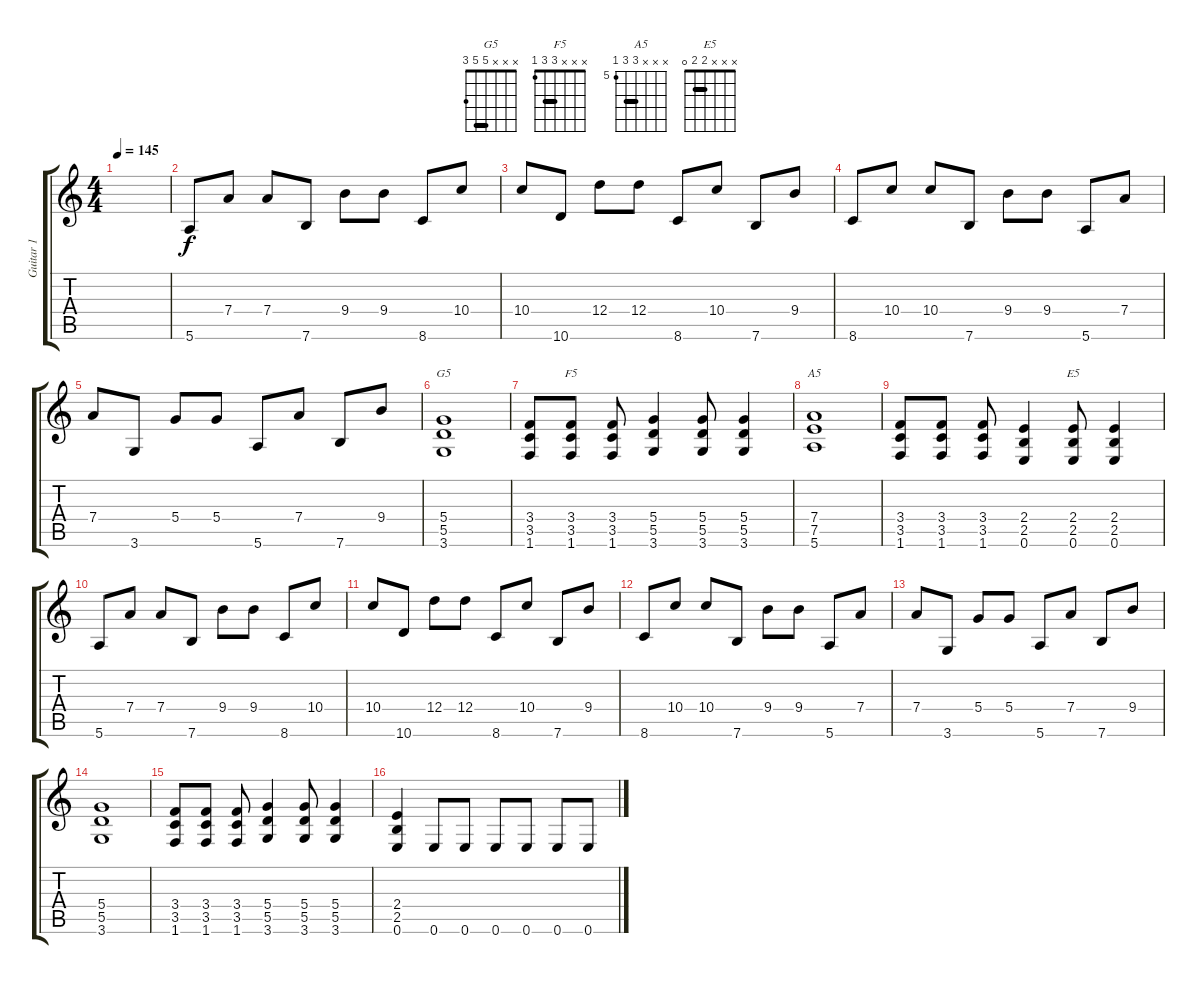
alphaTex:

\track ("Guitar 1" "Guitar 1") {instrument electricguitarclean}
\staff {score tabs}
\tuning (E4 B3 G3 D3 A2 E2) {hide}
\chord ("G5" x x x 5 5 3) {barre 5}
\chord ("F5" x x x 3 3 1) {barre 3}
\chord ("A5" x x x 7 7 5) {firstfret 5 barre 7}
\chord ("E5" x x x 2 2 0) {barre 2}
\ts (4 4)
\tempo 145
\clef g2
\ks c
|
5.6.8 7.4.8 7.4.8 7.6.8 9.4.8 9.4.8 8.6.8 10.4.8 |
10.4.8 10.6.8 12.4.8 12.4.8 8.6.8 10.4.8 7.6.8 9.4.8 |
8.6.8 10.4.8 10.4.8 7.6.8 9.4.8 9.4.8 5.6.8 7.4.8 |
7.4.8 3.6.8 5.4.8 5.4.8 5.6.8 7.4.8 7.6.8 9.4.8 |
(5.4 5.5 3.6).1{ch "G5"} |
(3.4 3.5 1.6).8 (3.4 3.5 1.6).8{ch "F5"} (3.4 3.5 1.6).8 (5.4 5.5 3.6).4 (5.4 5.5 3.6).8 (5.4 5.5 3.6).4 |
(7.4 7.5 5.6).1{ch "A5"} |
(3.4 3.5 1.6).8 (3.4 3.5 1.6).8 (3.4 3.5 1.6).8 (2.4 2.5 0.6).4 (2.4 2.5 0.6).8{ch "E5"} (2.4 2.5 0.6).4 |
5.6.8 7.4.8 7.4.8 7.6.8 9.4.8 9.4.8 8.6.8 10.4.8 |
10.4.8 10.6.8 12.4.8 12.4.8 8.6.8 10.4.8 7.6.8 9.4.8 |
8.6.8 10.4.8 10.4.8 7.6.8 9.4.8 9.4.8 5.6.8 7.4.8 |
7.4.8 3.6.8 5.4.8 5.4.8 5.6.8 7.4.8 7.6.8 9.4.8 |
(5.4 5.5 3.6).1 |
(3.4 3.5 1.6).8 (3.4 3.5 1.6).8 (3.4 3.5 1.6).8 (5.4 5.5 3.6).4 (5.4 5.5 3.6).8 (5.4 5.5 3.6).4 |
(2.4 2.5 0.6).4 0.6.8 0.6.8 0.6.8 0.6.8 0.6.8 0.6.8
